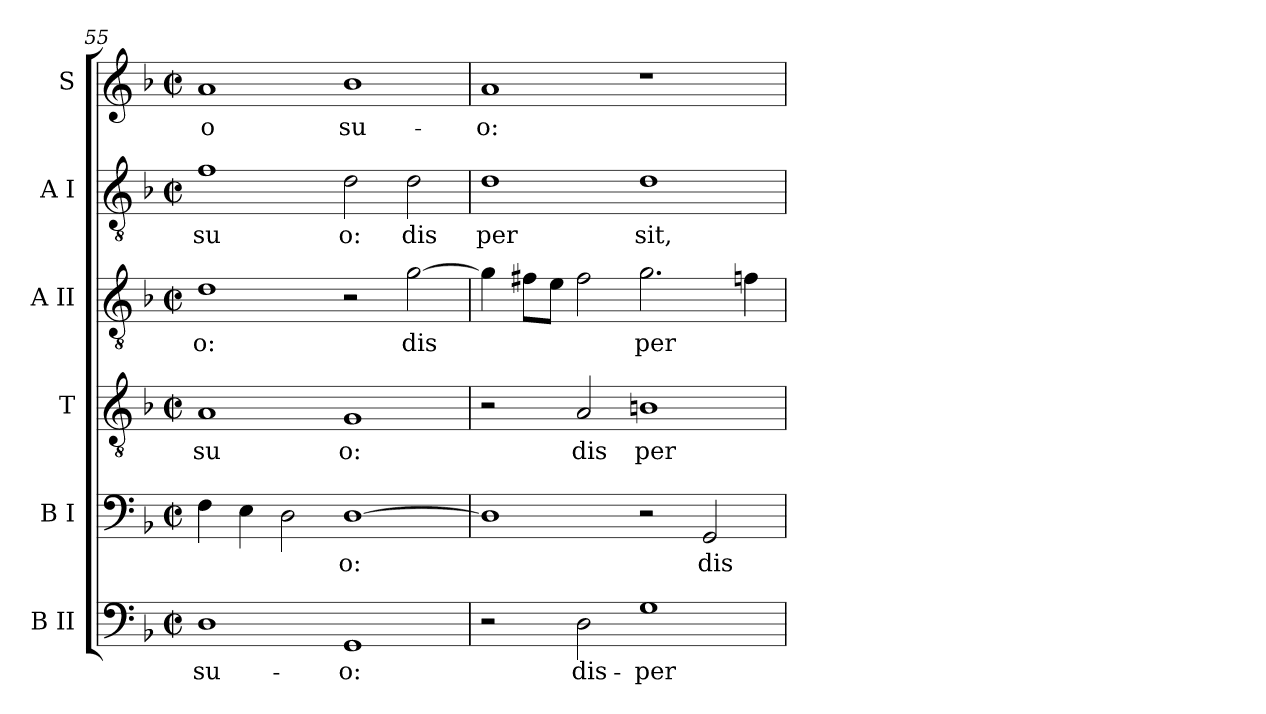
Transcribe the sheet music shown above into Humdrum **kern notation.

**kern	**text	**kern	**text	**kern	**text	**kern	**text	**kern	**text	**kern	**text
*part6	*part6	*part5	*part5	*part4	*part4	*part3	*part3	*part2	*part2	*part1	*part1
*staff6	*staff6	*staff5	*staff5	*staff4	*staff4	*staff3	*staff3	*staff2	*staff2	*staff1	*staff1
*I"B II	*	*I"B I	*	*I"T	*	*I"A II	*	*I"A I	*	*I"S	*
*I'B II	*	*I'B I	*	*I'T	*	*I'A II	*	*I'A I	*	*I'S	*
!!LO:LB:g=z
*clefF4	*	*clefF4	*	*clefGv2	*	*clefGv2	*	*clefGv2	*	*clefG2	*
*k[b-]	*	*k[b-]	*	*k[b-]	*	*k[b-]	*	*k[b-]	*	*k[b-]	*
*F:	*	*F:	*	*F:	*	*F:	*	*F:	*	*F:	*
*M2/2	*	*M2/2	*	*M2/2	*	*M2/2	*	*M2/2	*	*M2/2	*
*met(c|)	*	*met(c|)	*	*met(c|)	*	*met(c|)	*	*met(c|)	*	*met(c|)	*
=55	=55	=55	=55	=55	=55	=55	=55	=55	=55	=55	=55
!	!LO:LY:b:cj	!	!LO:LY:b:cj	!	!LO:LY:b:cj	!	!LO:LY:b:cj	!	!LO:LY:b:cj	!	!LO:LY:b:cj
1D	su-	4F\	.	1A	su	1d	o:	1f	su	1a	o
!	!	!	!LO:LY:b:cj	!	!	!	!	!	!	!	!
.	.	4E\	.	.	.	.	.	.	.	.	.
!	!	!	!LO:LY:b:cj	!	!	!	!	!	!	!	!
.	.	2D\	.	.	.	.	.	.	.	.	.
!	!LO:LY:b:cj	!	!LO:LY:b:cj	!	!LO:LY:b:cj	!	!	!	!LO:LY:b:cj	!	!LO:LY:b:cj
1GG	-o:	[>1D	o:	1G	o:	2r	.	2d\	o:	1b-	su-
!	!	!	!	!	!	!	!LO:LY:b:cj	!	!LO:LY:b:cj	!	!
.	.	.	.	.	.	[>2g\	dis	2d\	dis	.	.
=56	=56	=56	=56	=56	=56	=56	=56	=56	=56	=56	=56
!	!	!	!LO:LY:b:cj	!	!	!	!LO:LY:b:cj	!	!LO:LY:b:cj	!	!LO:LY:b:cj
2r	.	1D]	.	2r	.	4g\]	.	1d	per	1a	-o:
!	!	!	!	!	!	!	!LO:LY:b:cj	!	!	!	!
.	.	.	.	.	.	8f#X\L	.	.	.	.	.
!	!	!	!	!	!	!	!LO:LY:b:cj	!	!	!	!
.	.	.	.	.	.	8e\J	.	.	.	.	.
!	!LO:LY:b:cj	!	!	!	!LO:LY:b:cj	!	!LO:LY:b:cj	!	!	!	!
2D\	dis-	.	.	2A/	dis	2f#\	.	.	.	.	.
!	!LO:LY:b:cj	!	!	!	!LO:LY:b:cj	!	!LO:LY:b:cj	!	!LO:LY:b:cj	!	!
1G	-per-	2r	.	1Bn	per	2.g\	per	1d	sit,	1r	.
!	!	!	!LO:LY:b:cj	!	!	!	!	!	!	!	!
.	.	2GG/	dis-	.	.	.	.	.	.	.	.
!	!	!	!	!	!	!	!LO:LY:b:cj	!	!	!	!
.	.	.	.	.	.	4fn\	.	.	.	.	.
=	=	=	=	=	=	=	=	=	=	=	=
*-	*-	*-	*-	*-	*-	*-	*-	*-	*-	*-	*-
